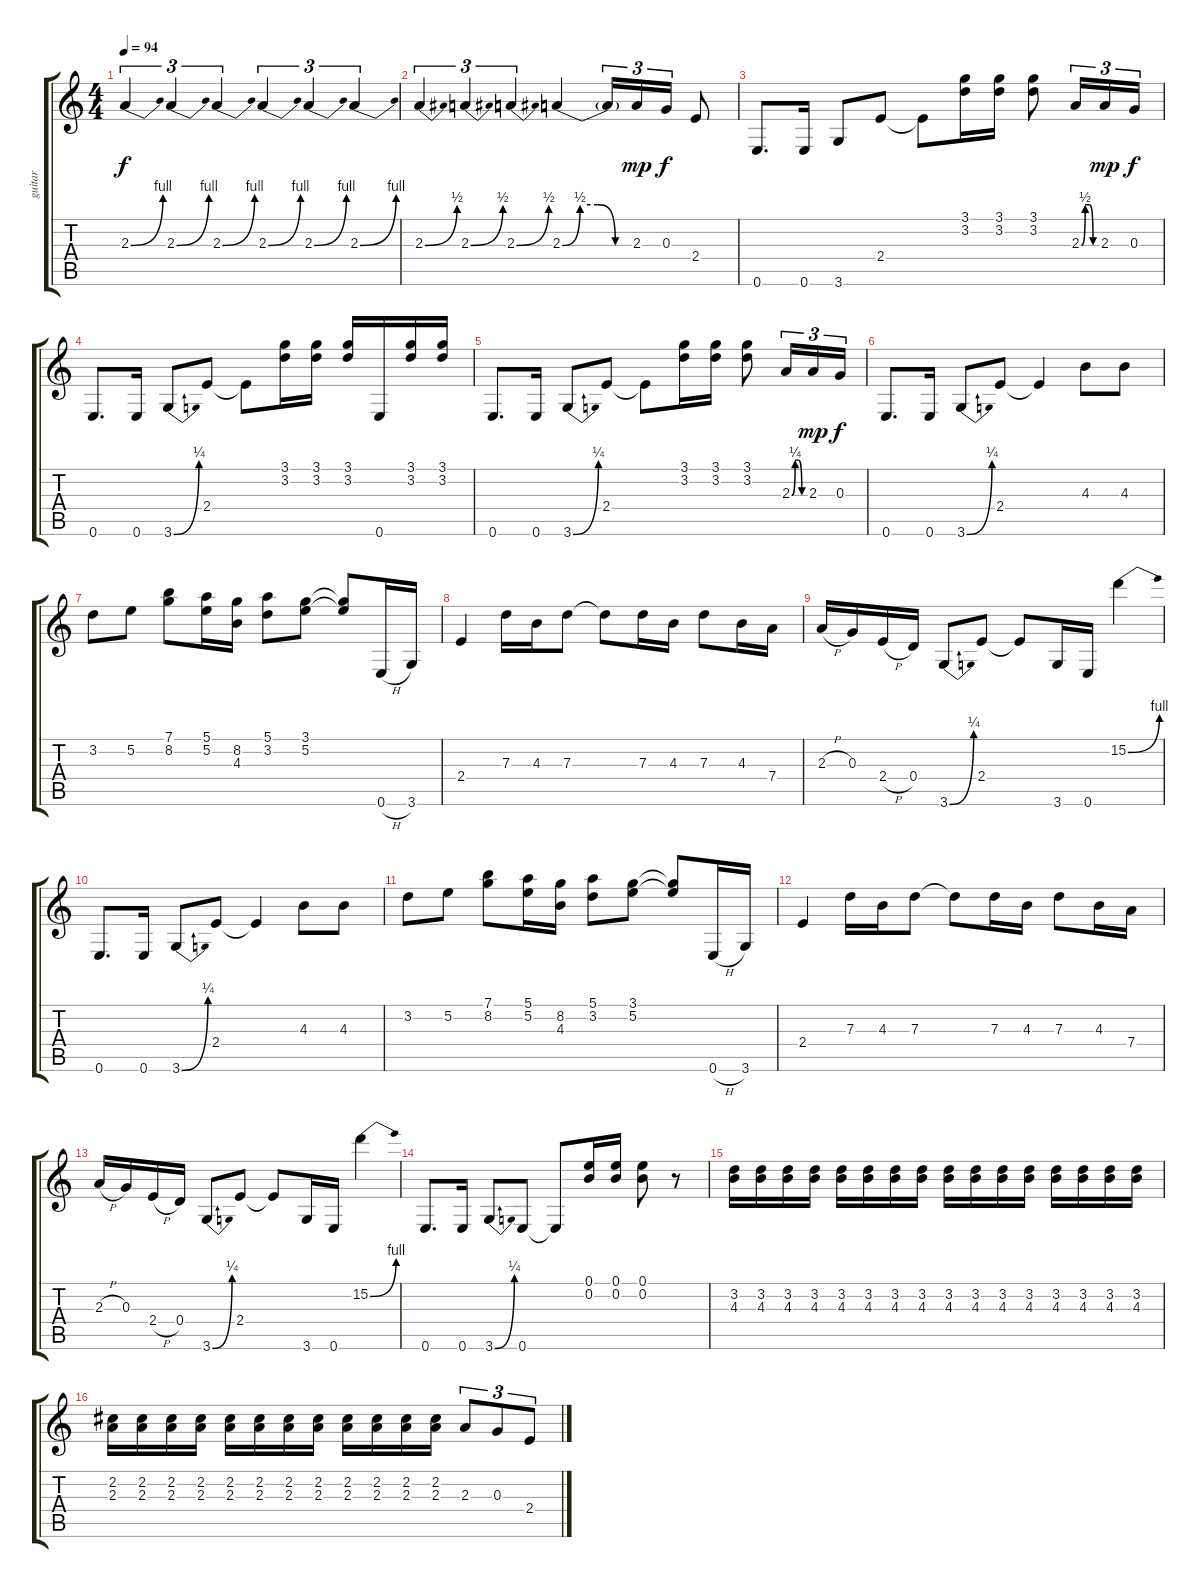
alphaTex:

\track ("guitar" "guitar") {instrument distortionguitar}
\staff {score tabs}
\tuning (E4 B3 G3 D3 A2 E2) {hide}
\ts (4 4)
\tempo 94
\clef g2
\ks c
2.3{be (bend 0 0 60 4)}.4{tu (3 2) dy f} 2.3{be (bend 0 0 60 4)}.4{tu (3 2)} 2.3{be (bend 0 0 60 4)}.4{tu (3 2)} 2.3{be (bend 0 0 60 4)}.4{tu (3 2)} 2.3{be (bend 0 0 60 4)}.4{tu (3 2)} 2.3{be (bend 0 0 60 4)}.4{tu (3 2)} |
2.3{be (bend 0 0 60 2)}.4{tu (3 2)} 2.3{be (bend 0 0 60 2)}.4{tu (3 2)} 2.3{be (bend 0 0 60 2)}.4{tu (3 2)} 2.3{be (custom 0 0 15 2 30 2 45 0 60 0)}.4 2.3{t}.16{tu (3 2)} 2.3.16{tu (3 2) dy mp} 0.3.16{tu (3 2) dy f} 2.4.8 |
0.6.8{d} 0.6.16 3.6.8 2.4.8 2.4{t}.8 (3.1 3.2).16 (3.1 3.2).16 (3.1 3.2).8 2.3{be (custom 0 0 15 2 30 2 45 0 60 0)}.16{tu (3 2)} 2.3.16{tu (3 2) dy mp} 0.3.16{tu (3 2) dy f} |
0.6.8{d} 0.6.16 3.6{be (bend 0 0 60 1)}.8 2.4.8 2.4{t}.8 (3.1 3.2).16 (3.1 3.2).16 (3.1 3.2).16 0.6.16 (3.1 3.2).16 (3.1 3.2).16 |
0.6.8{d} 0.6.16 3.6{be (bend 0 0 60 1)}.8 2.4.8 2.4{t}.8 (3.1 3.2).16 (3.1 3.2).16 (3.1 3.2).8 2.3{be (custom 0 0 15 1 30 1 45 0 60 0)}.16{tu (3 2)} 2.3.16{tu (3 2) dy mp} 0.3.16{tu (3 2) dy f} |
0.6.8{d} 0.6.16 3.6{be (bend 0 0 60 1)}.8 2.4.8 2.4{t}.4 4.3.8 4.3.8 |
3.2.8 5.2.8 (7.1 8.2).8 (5.1 5.2).16 (8.2 4.3).16 (5.1 3.2).8 (3.1 5.2).8 (3.1{t} 5.2{t}).8 0.6{h}.16 3.6.16 |
2.4.4 7.3.16 4.3.16 7.3.8 7.3{t}.8 7.3.16 4.3.16 7.3.8 4.3.16 7.4.16 |
2.3{h}.16 0.3.16 2.4{h}.16 0.4.16 3.6{be (bend 0 0 60 1)}.8 2.4.8 2.4{t}.8 3.6.16 0.6.16 15.2{be (bend 0 0 60 4)}.4 |
0.6.8{d} 0.6.16 3.6{be (bend 0 0 60 1)}.8 2.4.8 2.4{t}.4 4.3.8 4.3.8 |
3.2.8 5.2.8 (7.1 8.2).8 (5.1 5.2).16 (8.2 4.3).16 (5.1 3.2).8 (3.1 5.2).8 (3.1{t} 5.2{t}).8 0.6{h}.16 3.6.16 |
2.4.4 7.3.16 4.3.16 7.3.8 7.3{t}.8 7.3.16 4.3.16 7.3.8 4.3.16 7.4.16 |
2.3{h}.16 0.3.16 2.4{h}.16 0.4.16 3.6{be (bend 0 0 60 1)}.8 2.4.8 2.4{t}.8 3.6.16 0.6.16 15.2{be (bend 0 0 60 4)}.4 |
0.6.8{d} 0.6.16 3.6{be (bend 0 0 60 1)}.8 0.6.8 0.6{t}.8 (0.1 0.2).16 (0.1 0.2).16 (0.1 0.2).8 r.8 |
(3.2 4.3).16 (3.2 4.3).16 (3.2 4.3).16 (3.2 4.3).16 (3.2 4.3).16 (3.2 4.3).16 (3.2 4.3).16 (3.2 4.3).16 (3.2 4.3).16 (3.2 4.3).16 (3.2 4.3).16 (3.2 4.3).16 (3.2 4.3).16 (3.2 4.3).16 (3.2 4.3).16 (3.2 4.3).16 |
(2.2 2.3).16 (2.2 2.3).16 (2.2 2.3).16 (2.2 2.3).16 (2.2 2.3).16 (2.2 2.3).16 (2.2 2.3).16 (2.2 2.3).16 (2.2 2.3).16 (2.2 2.3).16 (2.2 2.3).16 (2.2 2.3).16 2.3.8{tu (3 2)} 0.3.8{tu (3 2)} 2.4.8{tu (3 2)}
